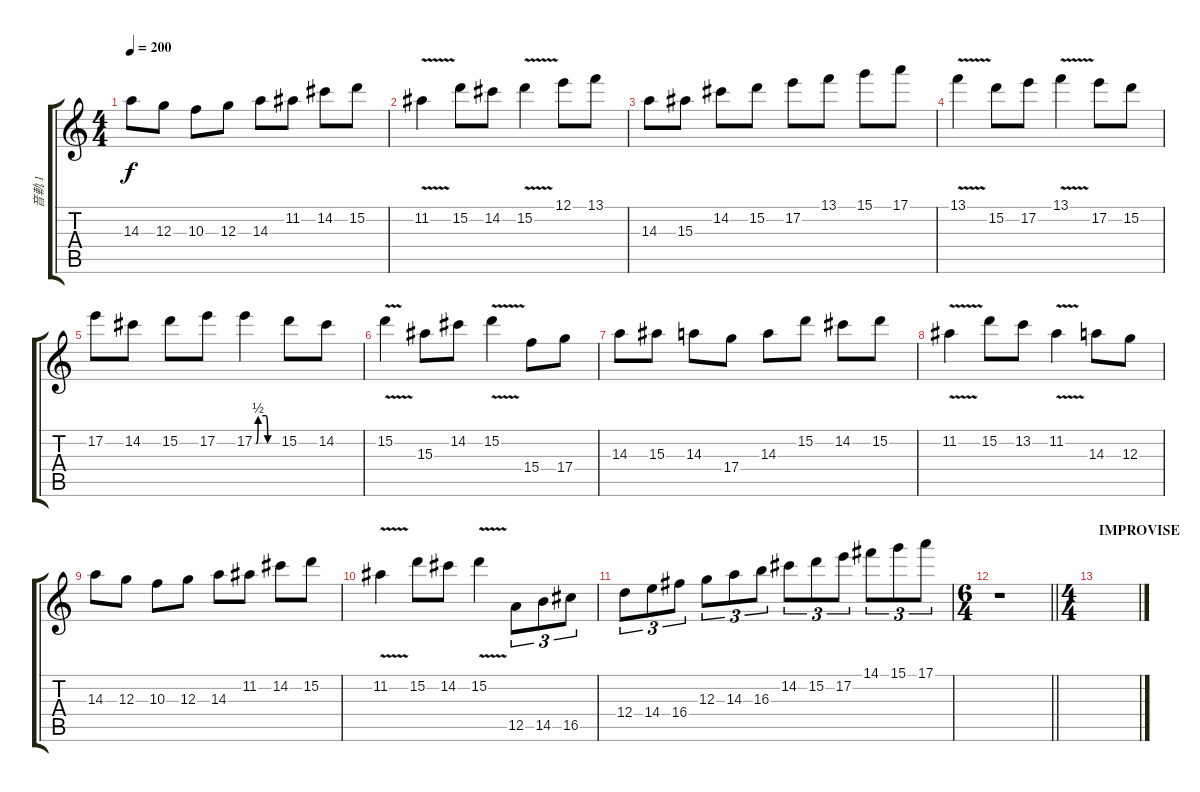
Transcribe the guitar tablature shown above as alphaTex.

\track ("音軌 1" "音軌 1") {instrument distortionguitar}
\staff {score tabs}
\tuning (E4 B3 G3 D3 A2 E2) {hide}
\ts (4 4)
\tempo 200
\clef g2
\ks c
14.3.8{dy f} 12.3.8 10.3.8 12.3.8 14.3.8 11.2.8 14.2.8 15.2.8 |
11.2{v}.4 15.2.8 14.2.8 15.2{v}.4 12.1.8 13.1.8 |
14.3.8 15.3.8 14.2.8 15.2.8 17.2.8 13.1.8 15.1.8 17.1.8 |
13.1{v}.4 15.2.8 17.2.8 13.1{v}.4 17.2.8 15.2.8 |
17.2.8 14.2.8 15.2.8 17.2.8 17.2{be (custom 0 0 5 0 10 2 30 2 35 0 60 0)}.4 15.2.8 14.2.8 |
15.2{v}.4 15.3.8 14.2.8 15.2{v}.4 15.4.8 17.4.8 |
14.3.8 15.3.8 14.3.8 17.4.8 14.3.8 15.2.8 14.2.8 15.2.8 |
11.2{v}.4 15.2.8 13.2.8 11.2{v}.4 14.3.8 12.3.8 |
14.3.8 12.3.8 10.3.8 12.3.8 14.3.8 11.2.8 14.2.8 15.2.8 |
11.2{v}.4 15.2.8 14.2.8 15.2{v}.4 12.5.8{tu (3 2)} 14.5.8{tu (3 2)} 16.5.8{tu (3 2)} |
12.4.8{tu (3 2)} 14.4.8{tu (3 2)} 16.4.8{tu (3 2)} 12.3.8{tu (3 2)} 14.3.8{tu (3 2)} 16.3.8{tu (3 2)} 14.2.8{tu (3 2)} 15.2.8{tu (3 2)} 17.2.8{tu (3 2)} 14.1.8{tu (3 2)} 15.1.8{tu (3 2)} 17.1.8{tu (3 2)} |
\ts (6 4)
\barLineRight lightlight
r.1 |
\ts (4 4)
\section ("" "IMPROVISE")
